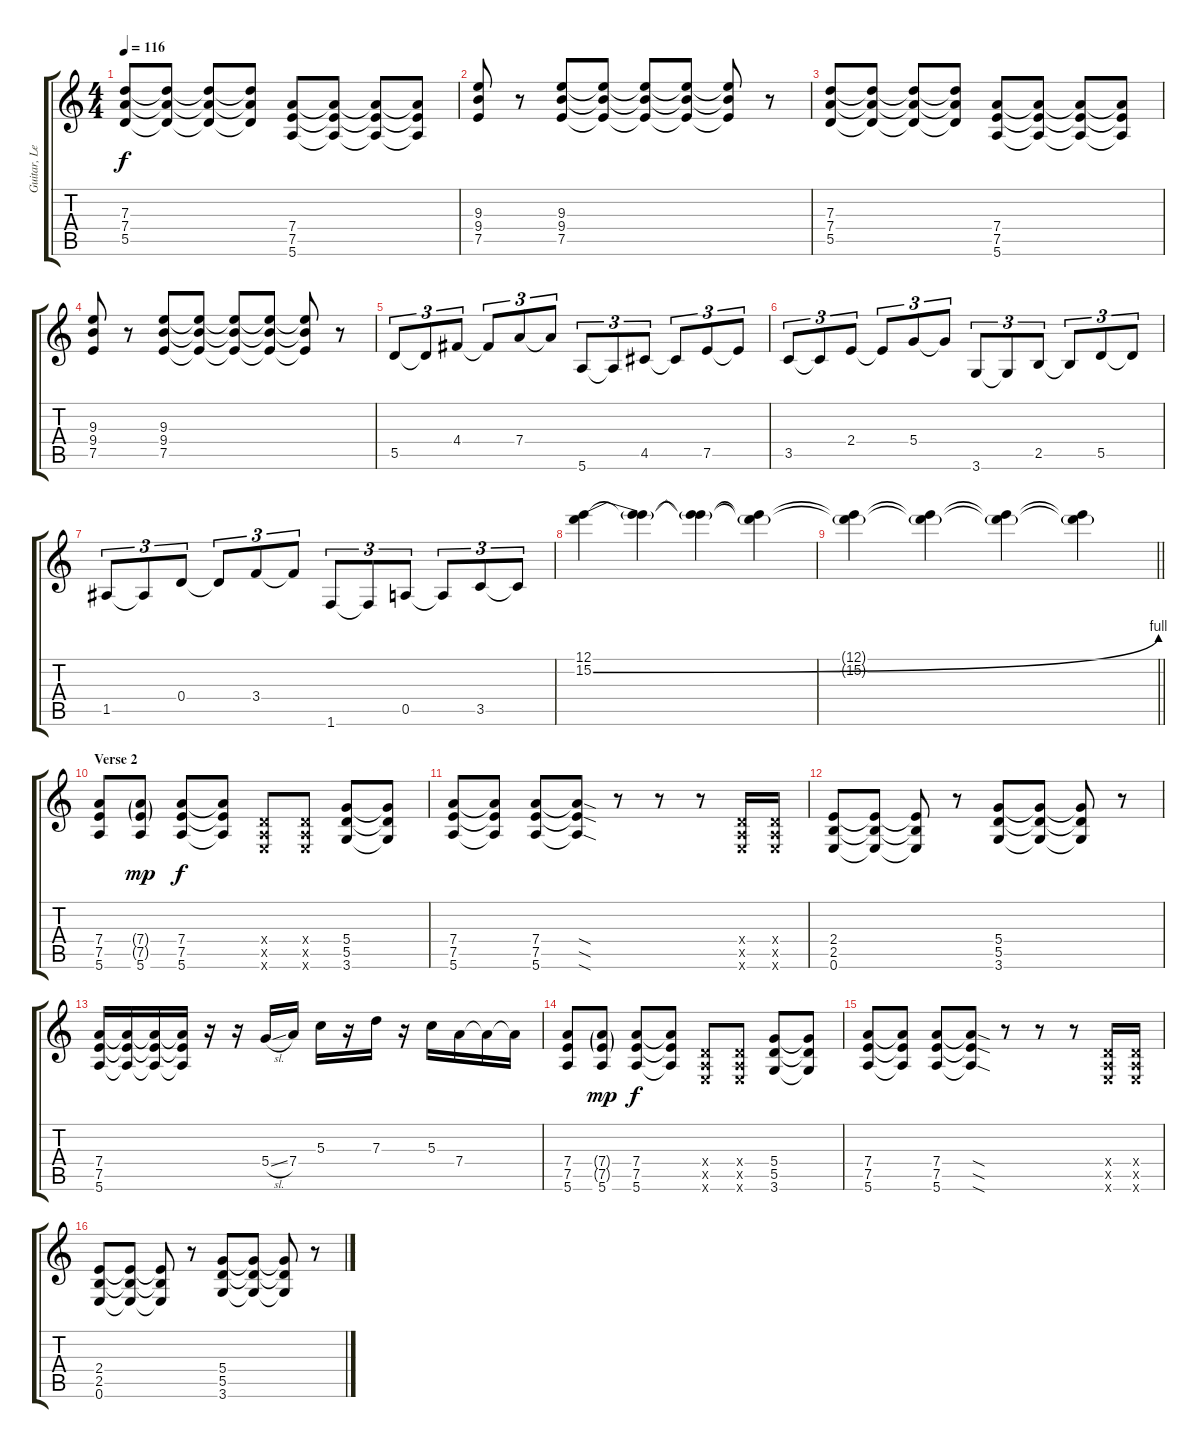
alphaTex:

\track ("Guitar, Lead" "Guitar, Le") {instrument overdrivenguitar}
\staff {score tabs}
\tuning (E4 B3 G3 D3 A2 E2) {hide}
\ts (4 4)
\tempo 116
\clef g2
\ks c
(7.3 7.4 5.5).8{dy f} (7.3{t} 7.4{t} 5.5{t}).8 (7.3{t} 7.4{t} 5.5{t}).8 (7.3{t} 7.4{t} 5.5{t}).8 (7.4 7.5 5.6).8 (7.4{t} 7.5{t} 5.6{t}).8 (7.4{t} 7.5{t} 5.6{t}).8 (7.4{t} 7.5{t} 5.6{t}).8 |
(9.3 9.4 7.5).8 r.8 (9.3 9.4 7.5).8 (9.3{t} 9.4{t} 7.5{t}).8 (9.3{t} 9.4{t} 7.5{t}).8 (9.3{t} 9.4{t} 7.5{t}).8 (9.3{t} 9.4{t} 7.5{t}).8 r.8 |
(7.3 7.4 5.5).8 (7.3{t} 7.4{t} 5.5{t}).8 (7.3{t} 7.4{t} 5.5{t}).8 (7.3{t} 7.4{t} 5.5{t}).8 (7.4 7.5 5.6).8 (7.4{t} 7.5{t} 5.6{t}).8 (7.4{t} 7.5{t} 5.6{t}).8 (7.4{t} 7.5{t} 5.6{t}).8 |
(9.3 9.4 7.5).8 r.8 (9.3 9.4 7.5).8 (9.3{t} 9.4{t} 7.5{t}).8 (9.3{t} 9.4{t} 7.5{t}).8 (9.3{t} 9.4{t} 7.5{t}).8 (9.3{t} 9.4{t} 7.5{t}).8 r.8 |
5.5.8{tu (3 2)} 5.5{t}.8{tu (3 2)} 4.4.8{tu (3 2)} 4.4{t}.8{tu (3 2)} 7.4.8{tu (3 2)} 7.4{t}.8{tu (3 2)} 5.6.8{tu (3 2)} 5.6{t}.8{tu (3 2)} 4.5.8{tu (3 2)} 4.5{t}.8{tu (3 2)} 7.5.8{tu (3 2)} 7.5{t}.8{tu (3 2)} |
3.5.8{tu (3 2)} 3.5{t}.8{tu (3 2)} 2.4.8{tu (3 2)} 2.4{t}.8{tu (3 2)} 5.4.8{tu (3 2)} 5.4{t}.8{tu (3 2)} 3.6.8{tu (3 2)} 3.6{t}.8{tu (3 2)} 2.5.8{tu (3 2)} 2.5{t}.8{tu (3 2)} 5.5.8{tu (3 2)} 5.5{t}.8{tu (3 2)} |
1.5.8{tu (3 2)} 1.5{t}.8{tu (3 2)} 0.4.8{tu (3 2)} 0.4{t}.8{tu (3 2)} 3.4.8{tu (3 2)} 3.4{t}.8{tu (3 2)} 1.6.8{tu (3 2)} 1.6{t}.8{tu (3 2)} 0.5.8{tu (3 2)} 0.5{t}.8{tu (3 2)} 3.5.8{tu (3 2)} 3.5{t}.8{tu (3 2)} |
(12.1 15.2{be (bend 0 0 60 4)}).4 (12.1{t} 15.2{t}).4 (12.1{t} 15.2{t}).4 (12.1{t} 15.2{t}).4 |
\barLineRight lightlight
(12.1{t} 15.2{t}).4 (12.1{t} 15.2{t}).4 (12.1{t} 15.2{t}).4 (12.1{t} 15.2{t}).4 |
\section ("" "Verse 2")
(7.4 7.5 5.6).8 (7.4{g} 7.5{g} 5.6).8{dy mp} (7.4 7.5 5.6).8{dy f} (7.4{t} 7.5{t} 5.6{t}).8 (0.4{x} 0.5{x} 0.6{x}).8 (0.4{x} 0.5{x} 0.6{x}).8 (5.4 5.5 3.6).8 (5.4{t} 5.5{t} 3.6{t}).8 |
(7.4 7.5 5.6).8 (7.4{t} 7.5{t} 5.6{t}).8 (7.4 7.5 5.6).8 (7.4{sod t} 7.5{sod t} 5.6{sod t}).8 r.8 r.8 r.8 (0.4{x} 0.5{x} 0.6{x}).16 (0.4{x} 0.5{x} 0.6{x}).16 |
(2.4 2.5 0.6).8 (2.4{t} 2.5{t} 0.6{t}).8 (2.4{t} 2.5{t} 0.6{t}).8 r.8 (5.4 5.5 3.6).8 (5.4{t} 5.5{t} 3.6{t}).8 (5.4{t} 5.5{t} 3.6{t}).8 r.8 |
(7.4 7.5 5.6).16 (7.4{t} 7.5{t} 5.6{t}).16 (7.4{t} 7.5{t} 5.6{t}).16 (7.4{t} 7.5{t} 5.6{t}).16 r.16 r.16 5.4{sl}.16 7.4.16 5.3.16 r.16 7.3.16 r.16 5.3.16 7.4.16 7.4{t}.16 7.4{t}.16 |
(7.4 7.5 5.6).8 (7.4{g} 7.5{g} 5.6).8{dy mp} (7.4 7.5 5.6).8{dy f} (7.4{t} 7.5{t} 5.6{t}).8 (0.4{x} 0.5{x} 0.6{x}).8 (0.4{x} 0.5{x} 0.6{x}).8 (5.4 5.5 3.6).8 (5.4{t} 5.5{t} 3.6{t}).8 |
(7.4 7.5 5.6).8 (7.4{t} 7.5{t} 5.6{t}).8 (7.4 7.5 5.6).8 (7.4{sod t} 7.5{sod t} 5.6{sod t}).8 r.8 r.8 r.8 (0.4{x} 0.5{x} 0.6{x}).16 (0.4{x} 0.5{x} 0.6{x}).16 |
(2.4 2.5 0.6).8 (2.4{t} 2.5{t} 0.6{t}).8 (2.4{t} 2.5{t} 0.6{t}).8 r.8 (5.4 5.5 3.6).8 (5.4{t} 5.5{t} 3.6{t}).8 (5.4{t} 5.5{t} 3.6{t}).8 r.8
